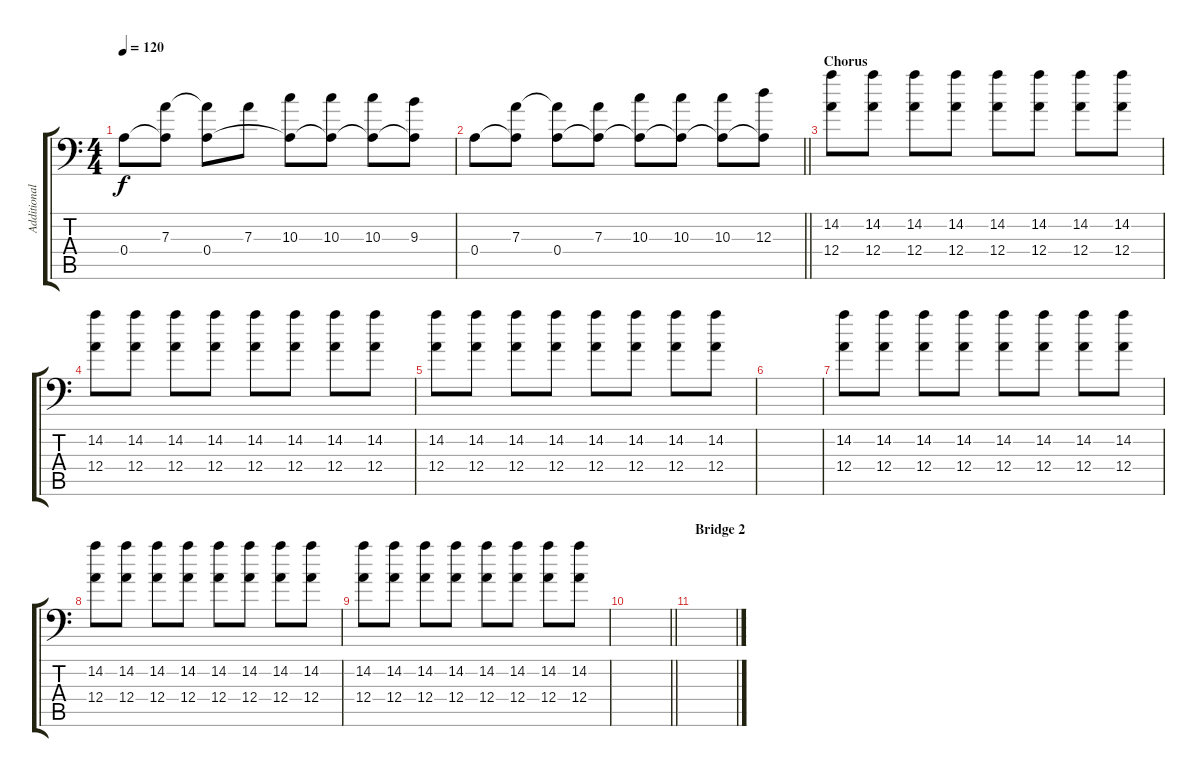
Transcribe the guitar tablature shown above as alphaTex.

\track ("Additional Guitar" "Additional") {instrument distortionguitar}
\staff {score tabs}
\tuning (B3 G3 D3 A2 E2 A1) {hide}
\ts (4 4)
\tempo 120
\clef f4
\ks c
0.4.8{dy f} (7.3 0.4{t}).8 (7.3{t} 0.4).8 7.3.8 (10.3 0.4{t}).8 (10.3 0.4{t}).8 (10.3 0.4{t}).8 (9.3 0.4{t}).8 |
\barLineRight lightlight
0.4.8 (7.3 0.4{t}).8 (7.3{t} 0.4).8 (7.3 0.4{t}).8 (10.3 0.4{t}).8 (10.3 0.4{t}).8 (10.3 0.4{t}).8 (12.3 0.4{t}).8 |
\section ("" "Chorus")
(14.2 12.4).8{volume 7} (14.2 12.4).8 (14.2 12.4).8 (14.2 12.4).8 (14.2 12.4).8 (14.2 12.4).8 (14.2 12.4).8 (14.2 12.4).8 |
(14.2 12.4).8 (14.2 12.4).8 (14.2 12.4).8 (14.2 12.4).8 (14.2 12.4).8 (14.2 12.4).8 (14.2 12.4).8 (14.2 12.4).8 |
(14.2 12.4).8 (14.2 12.4).8 (14.2 12.4).8 (14.2 12.4).8 (14.2 12.4).8 (14.2 12.4).8 (14.2 12.4).8 (14.2 12.4).8 |
|
(14.2 12.4).8 (14.2 12.4).8 (14.2 12.4).8 (14.2 12.4).8 (14.2 12.4).8 (14.2 12.4).8 (14.2 12.4).8 (14.2 12.4).8 |
(14.2 12.4).8 (14.2 12.4).8 (14.2 12.4).8 (14.2 12.4).8 (14.2 12.4).8 (14.2 12.4).8 (14.2 12.4).8 (14.2 12.4).8 |
(14.2 12.4).8 (14.2 12.4).8 (14.2 12.4).8 (14.2 12.4).8 (14.2 12.4).8 (14.2 12.4).8 (14.2 12.4).8 (14.2 12.4).8 |
\barLineRight lightlight
|
\section ("" "Bridge 2")
